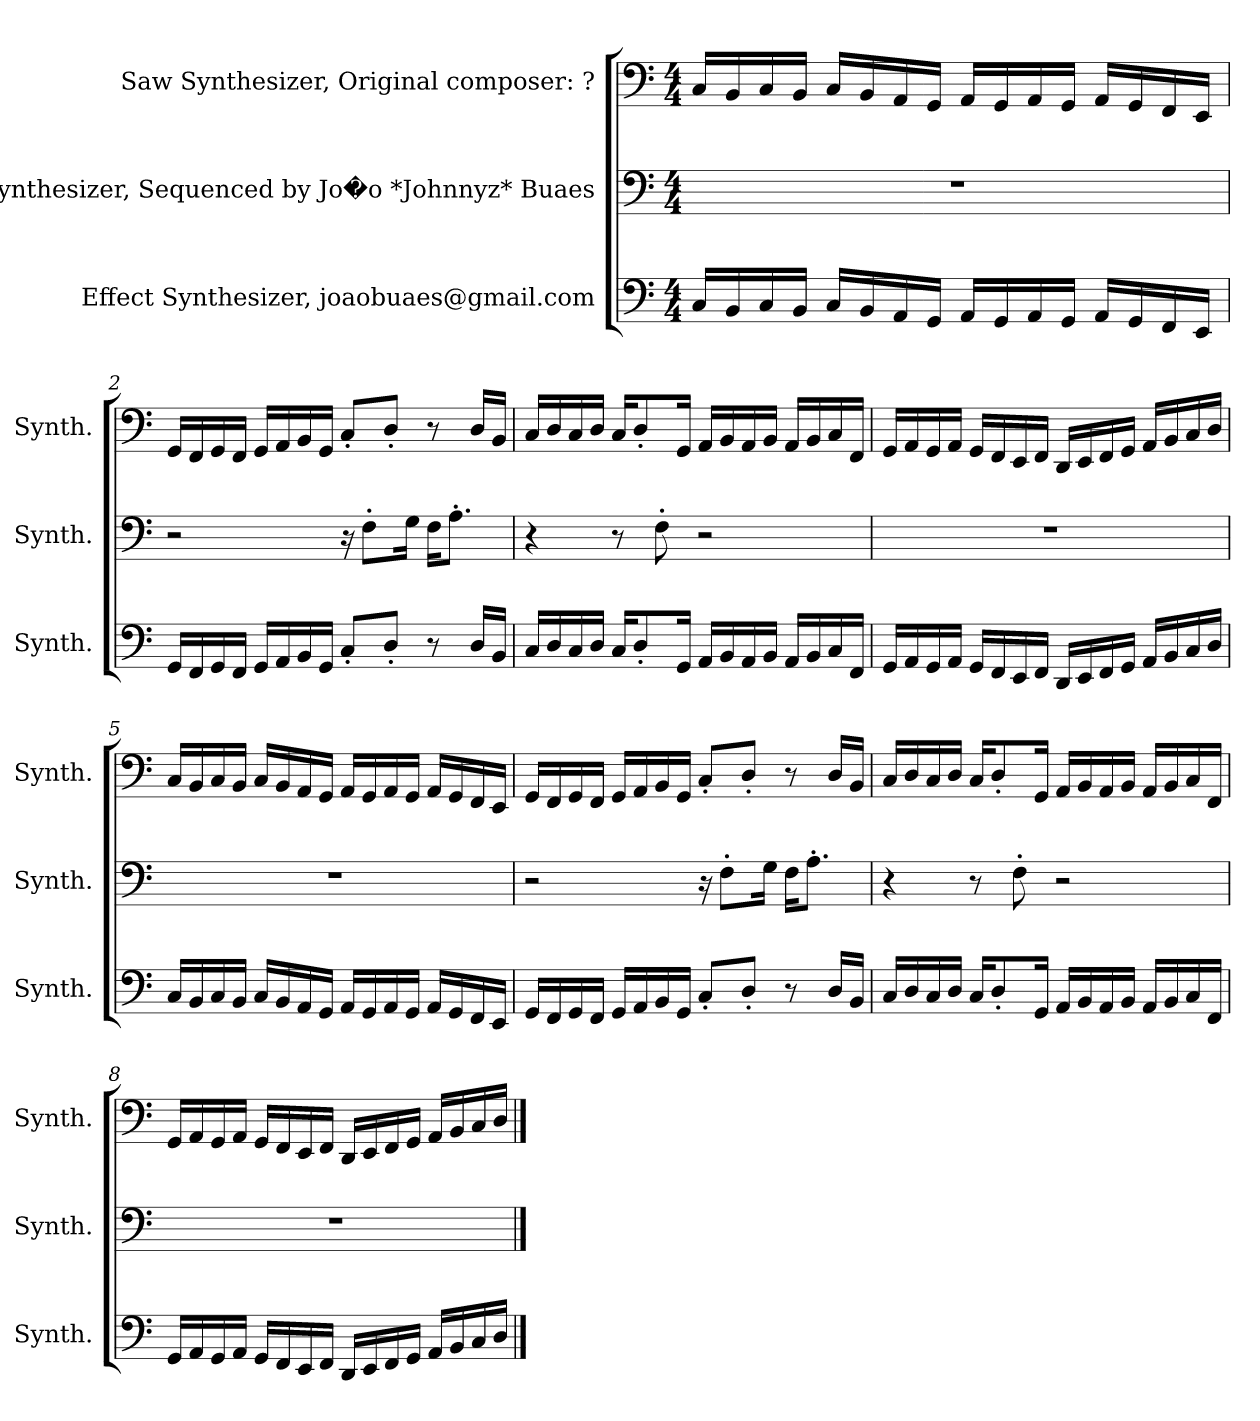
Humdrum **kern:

**kern	**kern	**kern
*part3	*part2	*part1
*staff3	*staff2	*staff1
*I"Effect Synthesizer, joaobuaes@gmail.com	*I"Square Synthesizer, Sequenced by Jo�o *Johnnyz* Buaes	*I"Saw Synthesizer, Original composer: ?
*I'Synth.	*I'Synth.	*I'Synth.
*clefF4	*clefF4	*clefF4
*k[]	*k[]	*k[]
*M4/4	*M4/4	*M4/4
*MM112	*MM112	*MM112
=1	=1	=1
16C/LL	1r	16C/LL
16BB/	.	16BB/
16C/	.	16C/
16BB/JJ	.	16BB/JJ
16C/LL	.	16C/LL
16BB/	.	16BB/
16AA/	.	16AA/
16GG/JJ	.	16GG/JJ
16AA/LL	.	16AA/LL
16GG/	.	16GG/
16AA/	.	16AA/
16GG/JJ	.	16GG/JJ
16AA/LL	.	16AA/LL
16GG/	.	16GG/
16FF/	.	16FF/
16EE/JJ	.	16EE/JJ
!!LO:LB:g=z
=2	=2	=2
16GG/LL	2r	16GG/LL
16FF/	.	16FF/
16GG/	.	16GG/
16FF/JJ	.	16FF/JJ
16GG/LL	.	16GG/LL
16AA/	.	16AA/
16BB/	.	16BB/
16GG/JJ	.	16GG/JJ
8C'/L	16r	8C'/L
.	8F'\L	.
8D'/J	.	8D'/J
.	16G\Jk	.
8r	16F\KL	8r
.	8.A'\J	.
16D/LL	.	16D/LL
16BB/JJ	.	16BB/JJ
=3	=3	=3
16C/LL	4r	16C/LL
16D/	.	16D/
16C/	.	16C/
16D/JJ	.	16D/JJ
16C/KL	8r	16C/KL
8D'/	.	8D'/
.	8F'\	.
16GG/Jk	.	16GG/Jk
16AA/LL	2r	16AA/LL
16BB/	.	16BB/
16AA/	.	16AA/
16BB/JJ	.	16BB/JJ
16AA/LL	.	16AA/LL
16BB/	.	16BB/
16C/	.	16C/
16FF/JJ	.	16FF/JJ
!!LO:LB:g=z
=4	=4	=4
16GG/LL	1r	16GG/LL
16AA/	.	16AA/
16GG/	.	16GG/
16AA/JJ	.	16AA/JJ
16GG/LL	.	16GG/LL
16FF/	.	16FF/
16EE/	.	16EE/
16FF/JJ	.	16FF/JJ
16DD/LL	.	16DD/LL
16EE/	.	16EE/
16FF/	.	16FF/
16GG/JJ	.	16GG/JJ
16AA/LL	.	16AA/LL
16BB/	.	16BB/
16C/	.	16C/
16D/JJ	.	16D/JJ
=5	=5	=5
16C/LL	1r	16C/LL
16BB/	.	16BB/
16C/	.	16C/
16BB/JJ	.	16BB/JJ
16C/LL	.	16C/LL
16BB/	.	16BB/
16AA/	.	16AA/
16GG/JJ	.	16GG/JJ
16AA/LL	.	16AA/LL
16GG/	.	16GG/
16AA/	.	16AA/
16GG/JJ	.	16GG/JJ
16AA/LL	.	16AA/LL
16GG/	.	16GG/
16FF/	.	16FF/
16EE/JJ	.	16EE/JJ
!!LO:LB:g=z
=6	=6	=6
16GG/LL	2r	16GG/LL
16FF/	.	16FF/
16GG/	.	16GG/
16FF/JJ	.	16FF/JJ
16GG/LL	.	16GG/LL
16AA/	.	16AA/
16BB/	.	16BB/
16GG/JJ	.	16GG/JJ
8C'/L	16r	8C'/L
.	8F'\L	.
8D'/J	.	8D'/J
.	16G\Jk	.
8r	16F\KL	8r
.	8.A'\J	.
16D/LL	.	16D/LL
16BB/JJ	.	16BB/JJ
=7	=7	=7
16C/LL	4r	16C/LL
16D/	.	16D/
16C/	.	16C/
16D/JJ	.	16D/JJ
16C/KL	8r	16C/KL
8D'/	.	8D'/
.	8F'\	.
16GG/Jk	.	16GG/Jk
16AA/LL	2r	16AA/LL
16BB/	.	16BB/
16AA/	.	16AA/
16BB/JJ	.	16BB/JJ
16AA/LL	.	16AA/LL
16BB/	.	16BB/
16C/	.	16C/
16FF/JJ	.	16FF/JJ
!!LO:PB:g=z
=8	=8	=8
16GG/LL	1r	16GG/LL
16AA/	.	16AA/
16GG/	.	16GG/
16AA/JJ	.	16AA/JJ
16GG/LL	.	16GG/LL
16FF/	.	16FF/
16EE/	.	16EE/
16FF/JJ	.	16FF/JJ
16DD/LL	.	16DD/LL
16EE/	.	16EE/
16FF/	.	16FF/
16GG/JJ	.	16GG/JJ
16AA/LL	.	16AA/LL
16BB/	.	16BB/
16C/	.	16C/
16D/JJ	.	16D/JJ
==	==	==
*-	*-	*-
